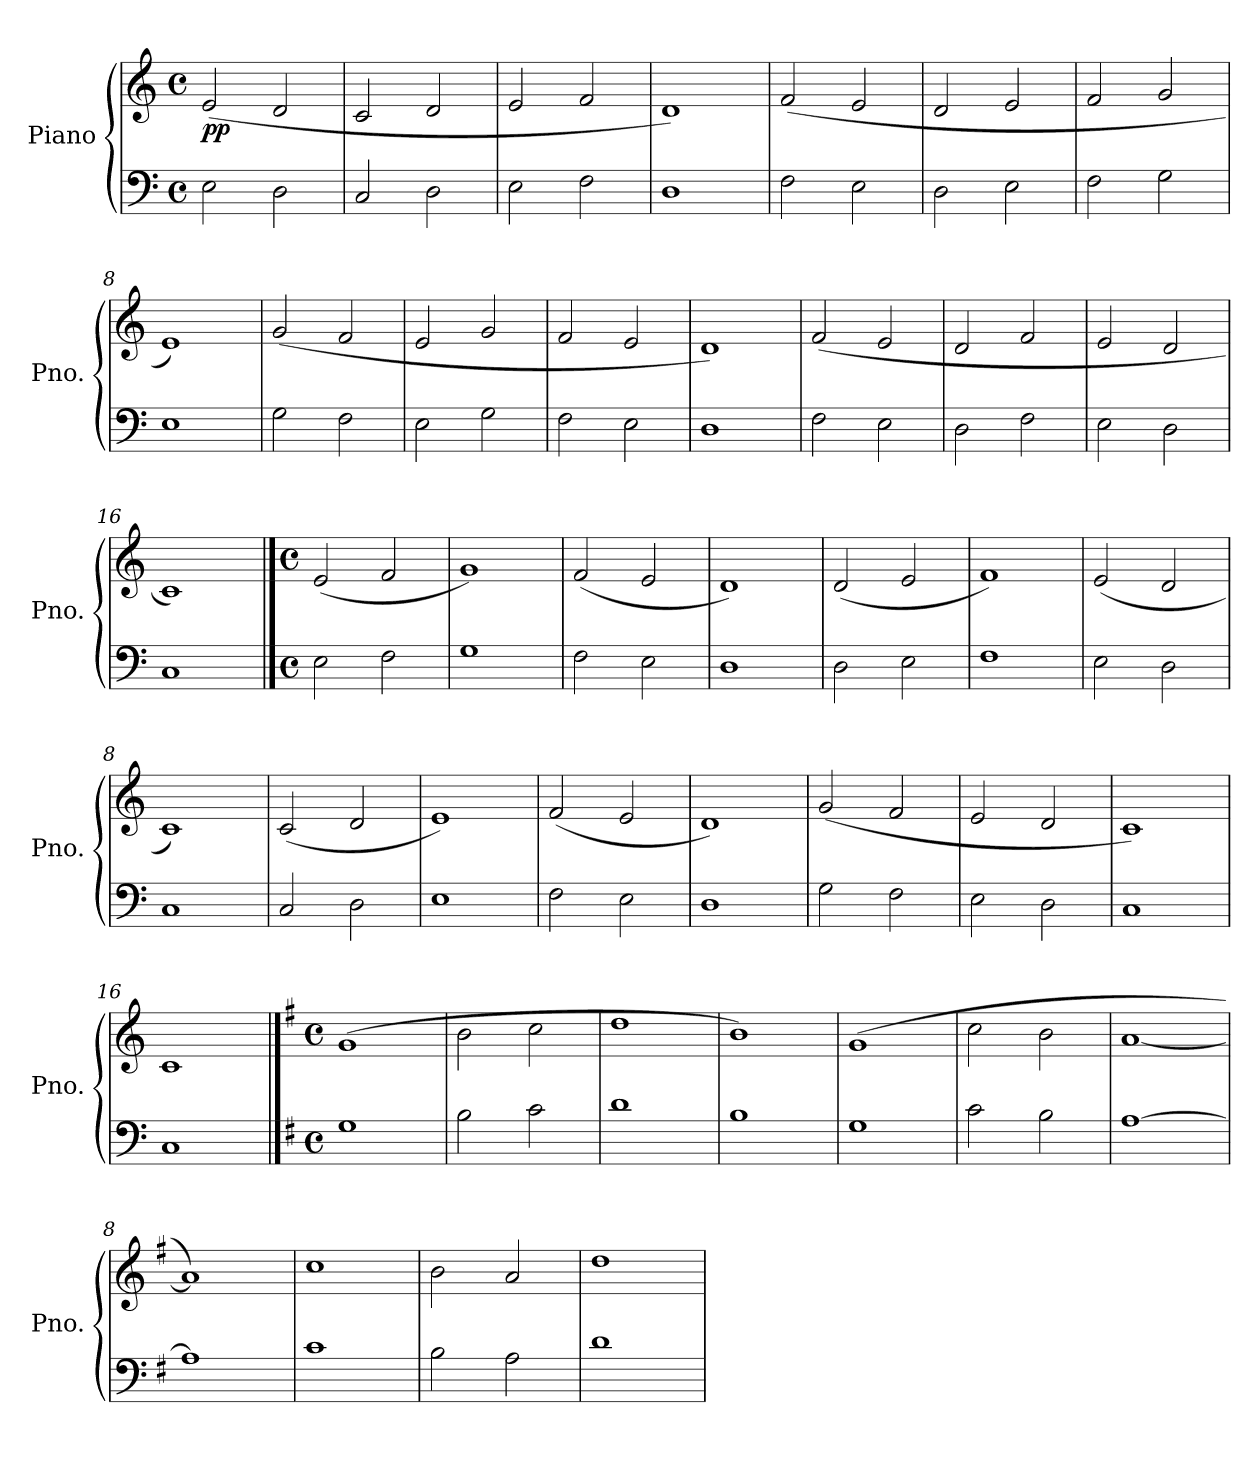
**kern	**kern	**dynam
*part1	*part1	*part1
*staff2	*staff1	*staff1/2
*I"Piano	*	*
*I'Pno.	*	*
*clefF4	*clefG2	*
*k[]	*k[]	*
*M4/4	*M4/4	*
*met(c)	*met(c)	*
=1	=1	=1
!	!	!LO:DY:b
2E\	(>2e/	pp
2D\	2d/	.
=2	=2	=2
2C/	2c/	.
2D\	2d/	.
=3	=3	=3
2E\	2e/	.
2F\	2f/	.
=4	=4	=4
1D	1d)	.
=5	=5	=5
2F\	(>2f/	.
2E\	2e/	.
=6	=6	=6
2D\	2d/	.
2E\	2e/	.
=7	=7	=7
2F\	2f/	.
2G\	2g/	.
=8	=8	=8
1E	1e)	.
!!LO:LB:g=z
=9	=9	=9
2G\	(>2g/	.
2F\	2f/	.
=10	=10	=10
2E\	2e/	.
2G\	2g/	.
=11	=11	=11
2F\	2f/	.
2E\	2e/	.
=12	=12	=12
1D	1d)	.
=13	=13	=13
2F\	(>2f/	.
2E\	2e/	.
=14	=14	=14
2D\	2d/	.
2F\	2f/	.
=15	=15	=15
2E\	2e/	.
2D\	2d/	.
=16	=16	=16
1C	1c)	.
!!LO:LB:g=z
==1	==1	==1
*M4/4	*M4/4	*
*met(c)	*met(c)	*
2E\	(<2e/	.
2F\	2f/	.
=2	=2	=2
1G	1g)	.
=3	=3	=3
2F\	(<2f/	.
2E\	2e/	.
=4	=4	=4
1D	1d)	.
=5	=5	=5
2D\	(<2d/	.
2E\	2e/	.
=6	=6	=6
1F	1f)	.
=7	=7	=7
2E\	(<2e/	.
2D\	2d/	.
=8	=8	=8
1C	1c)	.
=9	=9	=9
2C/	(<2c/	.
2D\	2d/	.
!!LO:LB:g=z
=10	=10	=10
1E	1e)	.
=11	=11	=11
2F\	(<2f/	.
2E\	2e/	.
=12	=12	=12
1D	1d)	.
=13	=13	=13
2G\	(<2g/	.
2F\	2f/	.
=14	=14	=14
2E\	2e/	.
2D\	2d/	.
=15	=15	=15
1C	1c)	.
=16	=16	=16
1C	1c	.
!!LO:LB:g=z
==1	==1	==1
*k[f#]	*k[f#]	*
*M4/4	*M4/4	*
*met(c)	*met(c)	*
1G	(>1g	.
=2	=2	=2
2B\	2b\	.
2c\	2cc\	.
=3	=3	=3
1d	1dd	.
=4	=4	=4
1B	1b)	.
=5	=5	=5
1G	(>1g	.
=6	=6	=6
2c\	2cc\	.
2B\	2b\	.
=7	=7	=7
[1A	[1a	.
=8	=8	=8
1A]	1a])	.
=9	=9	=9
1c	1cc	.
!!LO:PB:g=z
=10	=10	=10
2B\	2b\	.
2A\	2a/	.
=11	=11	=11
1d	1dd	.
=	=	=
*-	*-	*-
